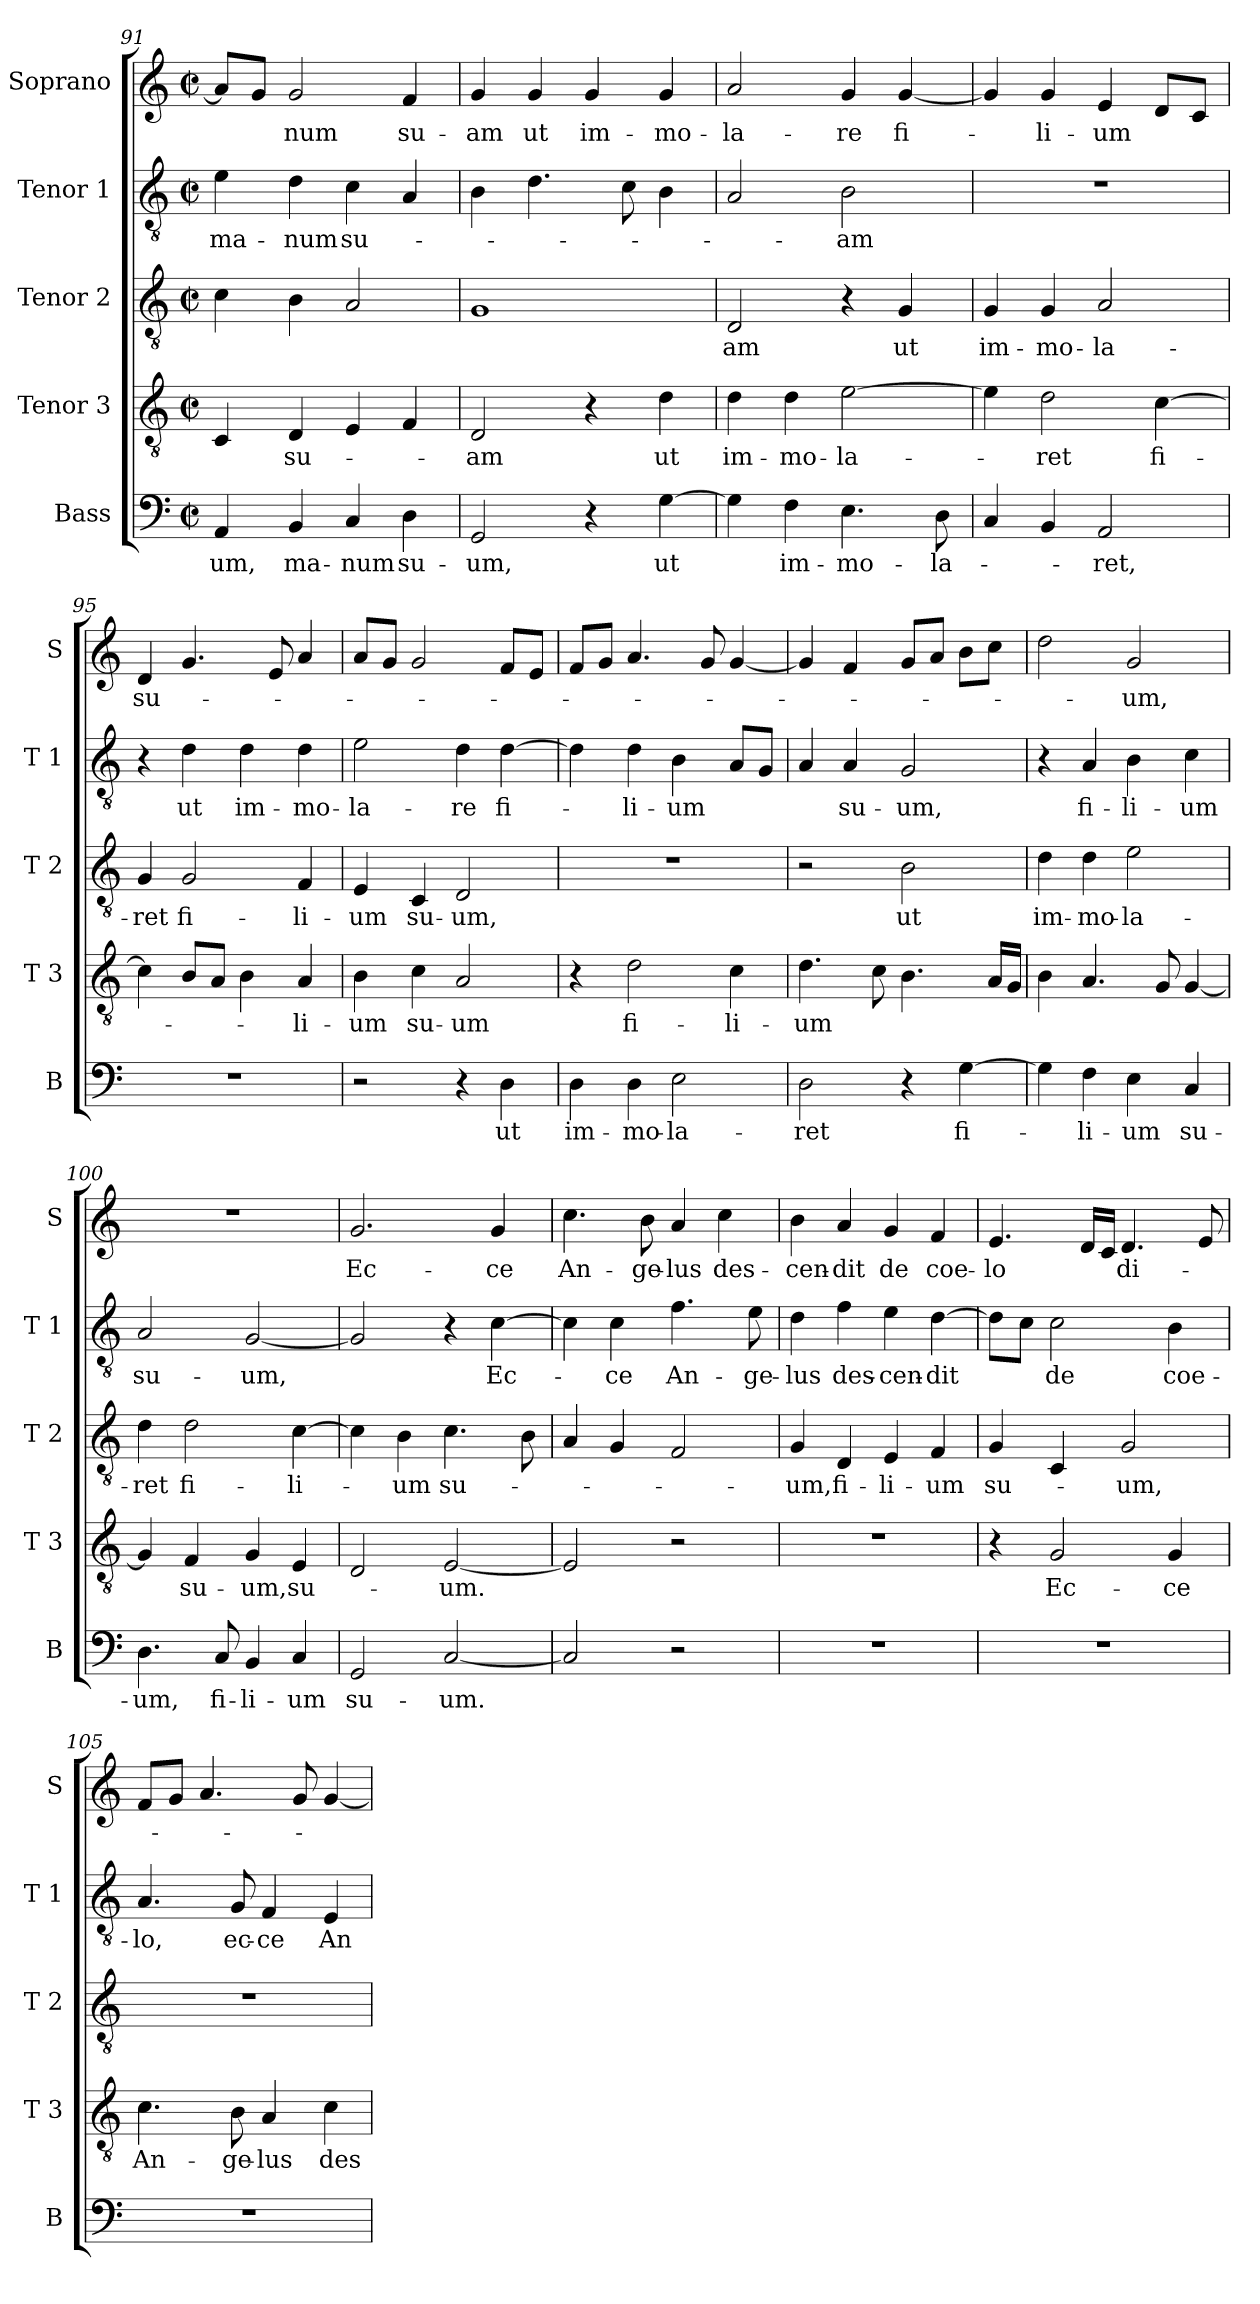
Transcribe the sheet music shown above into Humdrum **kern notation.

**kern	**text	**kern	**text	**kern	**text	**kern	**text	**kern	**text
*part5	*part5	*part4	*part4	*part3	*part3	*part2	*part2	*part1	*part1
*staff5	*staff5	*staff4	*staff4	*staff3	*staff3	*staff2	*staff2	*staff1	*staff1
*I"Bass	*	*I"Tenor 3	*	*I"Tenor 2	*	*I"Tenor 1	*	*I"Soprano	*
*I'B	*	*I'T 3	*	*I'T 2	*	*I'T 1	*	*I'S	*
!!LO:LB:g=z
*clefF4	*	*clefGv2	*	*clefGv2	*	*clefGv2	*	*clefG2	*
*k[]	*	*k[]	*	*k[]	*	*k[]	*	*k[]	*
*C:	*	*C:	*	*C:	*	*C:	*	*C:	*
*M2/2	*	*M2/2	*	*M2/2	*	*M2/2	*	*M2/2	*
*met(c|)	*	*met(c|)	*	*met(c|)	*	*met(c|)	*	*met(c|)	*
=91	=91	=91	=91	=91	=91	=91	=91	=91	=91
4AA/	-um,	4C/	.	4c\	.	4e\	ma-	8a/L]	.
.	.	.	.	.	.	.	.	8g/J	.
4BB/	ma-	4D/	su-	4B\	.	4d\	-num	2g/	-num
4C/	-num	4E/	.	2A/	.	4c\	su-	.	.
4D\	su-	4F/	.	.	.	4A/	.	4f/	su-
=92	=92	=92	=92	=92	=92	=92	=92	=92	=92
2GG/	-um,	2D/	-am	1G	.	4B\	.	4g/	-am
.	.	.	.	.	.	4.d\	.	4g/	ut
4r	.	4r	.	.	.	.	.	4g/	im-
.	.	.	.	.	.	8c\	.	.	.
[4G\	ut	4d\	ut	.	.	4B\	.	4g/	-mo-
=93	=93	=93	=93	=93	=93	=93	=93	=93	=93
4G\]	.	4d\	im-	2D/	-am	2A/	.	2a/	-la-
4F\	im-	4d\	-mo-	.	.	.	.	.	.
4.E\	-mo-	[2e\	-la-	4r	.	2B\	-am	4g/	-re
.	.	.	.	4G/	ut	.	.	[4g/	fi-
8D\	-la-	.	.	.	.	.	.	.	.
=94	=94	=94	=94	=94	=94	=94	=94	=94	=94
4C/	.	4e\]	.	4G/	im-	1r	.	4g/]	.
4BB/	.	2d\	-ret	4G/	-mo-	.	.	4g/	-li-
2AA/	-ret,	.	.	2A/	-la-	.	.	4e/	-um
.	.	[4c\	fi-	.	.	.	.	8d/L	.
.	.	.	.	.	.	.	.	8c/J	.
=95	=95	=95	=95	=95	=95	=95	=95	=95	=95
1r	.	4c\]	.	4G/	-ret	4r	.	4d/	su-
.	.	8B/L	.	2G/	fi-	4d\	ut	4.g/	.
.	.	8A/J	.	.	.	.	.	.	.
.	.	4B\	.	.	.	4d\	im-	.	.
.	.	.	.	.	.	.	.	8e/	.
.	.	4A/	-li-	4F/	-li-	4d\	-mo-	4a/	.
!!LO:LB:g=z
=96	=96	=96	=96	=96	=96	=96	=96	=96	=96
2r	.	4B\	-um	4E/	-um	2e\	-la-	8a/L	.
.	.	.	.	.	.	.	.	8g/J	.
.	.	4c\	su-	4C/	su-	.	.	2g/	.
4r	.	2A/	-um	2D/	-um,	4d\	-re	.	.
4D\	ut	.	.	.	.	[4d\	fi-	8f/L	.
.	.	.	.	.	.	.	.	8e/J	.
=97	=97	=97	=97	=97	=97	=97	=97	=97	=97
4D\	im-	4r	.	1r	.	4d\]	.	8f/L	.
.	.	.	.	.	.	.	.	8g/J	.
4D\	-mo-	2d\	fi-	.	.	4d\	-li-	4.a/	.
2E\	-la-	.	.	.	.	4B\	-um	.	.
.	.	.	.	.	.	.	.	8g/	.
.	.	4c\	-li-	.	.	8A/L	.	[4g/	.
.	.	.	.	.	.	8G/J	.	.	.
=98	=98	=98	=98	=98	=98	=98	=98	=98	=98
2D\	-ret	4.d\	-um	2r	.	4A/	.	4g/]	.
.	.	.	.	.	.	4A/	su-	4f/	.
.	.	8c\	.	.	.	.	.	.	.
4r	.	4.B\	.	2B\	ut	2G/	-um,	8g/L	.
.	.	.	.	.	.	.	.	8a/J	.
[4G\	fi-	.	.	.	.	.	.	8b\L	.
.	.	16A/LL	.	.	.	.	.	8cc\J	.
.	.	16G/JJ	.	.	.	.	.	.	.
=99	=99	=99	=99	=99	=99	=99	=99	=99	=99
4G\]	.	4B\	.	4d\	im-	4r	.	2dd\	.
4F\	-li-	4.A/	.	4d\	-mo-	4A/	fi-	.	.
4E\	-um	.	.	2e\	-la-	4B\	-li-	2g/	-um,
.	.	8G/	.	.	.	.	.	.	.
4C/	su-	[4G/	.	.	.	4c\	-um	.	.
=100	=100	=100	=100	=100	=100	=100	=100	=100	=100
4.D\	-um,	4G/]	.	4d\	-ret	2A/	su-	1r	.
.	.	4F/	su-	2d\	fi-	.	.	.	.
8C/	fi-	.	.	.	.	.	.	.	.
4BB/	-li-	4G/	-um,	.	.	[2G/	-um,	.	.
4C/	-um	4E/	su-	[4c\	-li-	.	.	.	.
!!LO:PB:g=z
=101	=101	=101	=101	=101	=101	=101	=101	=101	=101
2GG/	su-	2D/	.	4c\]	.	2G/]	.	2.g/	Ec-
.	.	.	.	4B\	-um	.	.	.	.
[2C/	-um.	[2E/	-um.	4.c\	su-	4r	.	.	.
.	.	.	.	.	.	[4c\	Ec-	4g/	-ce
.	.	.	.	8B\	.	.	.	.	.
=102	=102	=102	=102	=102	=102	=102	=102	=102	=102
2C/]	.	2E/]	.	4A/	.	4c\]	.	4.cc\	An-
.	.	.	.	4G/	.	4c\	-ce	.	.
.	.	.	.	.	.	.	.	8b\	-ge-
2r	.	2r	.	2F/	.	4.f\	An-	4a/	-lus
.	.	.	.	.	.	.	.	4cc\	des-
.	.	.	.	.	.	8e\	-ge-	.	.
=103	=103	=103	=103	=103	=103	=103	=103	=103	=103
1r	.	1r	.	4G/	-um,	4d\	-lus	4b\	-cen-
.	.	.	.	4D/	fi-	4f\	des-	4a/	-dit
.	.	.	.	4E/	-li-	4e\	-cen-	4g/	de
.	.	.	.	4F/	-um	[4d\	-dit	4f/	coe-
=104	=104	=104	=104	=104	=104	=104	=104	=104	=104
1r	.	4r	.	4G/	su-	8d\L]	.	4.e/	-lo
.	.	.	.	.	.	8c\J	.	.	.
.	.	2G/	Ec-	4C/	.	2c\	de	.	.
.	.	.	.	.	.	.	.	16d/LL	.
.	.	.	.	.	.	.	.	16c/JJ	.
.	.	.	.	2G/	-um,	.	.	4.d/	di-
.	.	4G/	-ce	.	.	4B\	coe-	.	.
.	.	.	.	.	.	.	.	8e/	.
=105	=105	=105	=105	=105	=105	=105	=105	=105	=105
1r	.	4.c\	An-	1r	.	4.A/	-lo,	8f/L	.
.	.	.	.	.	.	.	.	8g/J	.
.	.	.	.	.	.	.	.	4.a/	.
.	.	8B\	-ge-	.	.	8G/	ec-	.	.
.	.	4A/	-lus	.	.	4F/	-ce	.	.
.	.	.	.	.	.	.	.	8g/	.
.	.	4c\	des-	.	.	4E/	An-	[4g/	.
=	=	=	=	=	=	=	=	=	=
*-	*-	*-	*-	*-	*-	*-	*-	*-	*-
